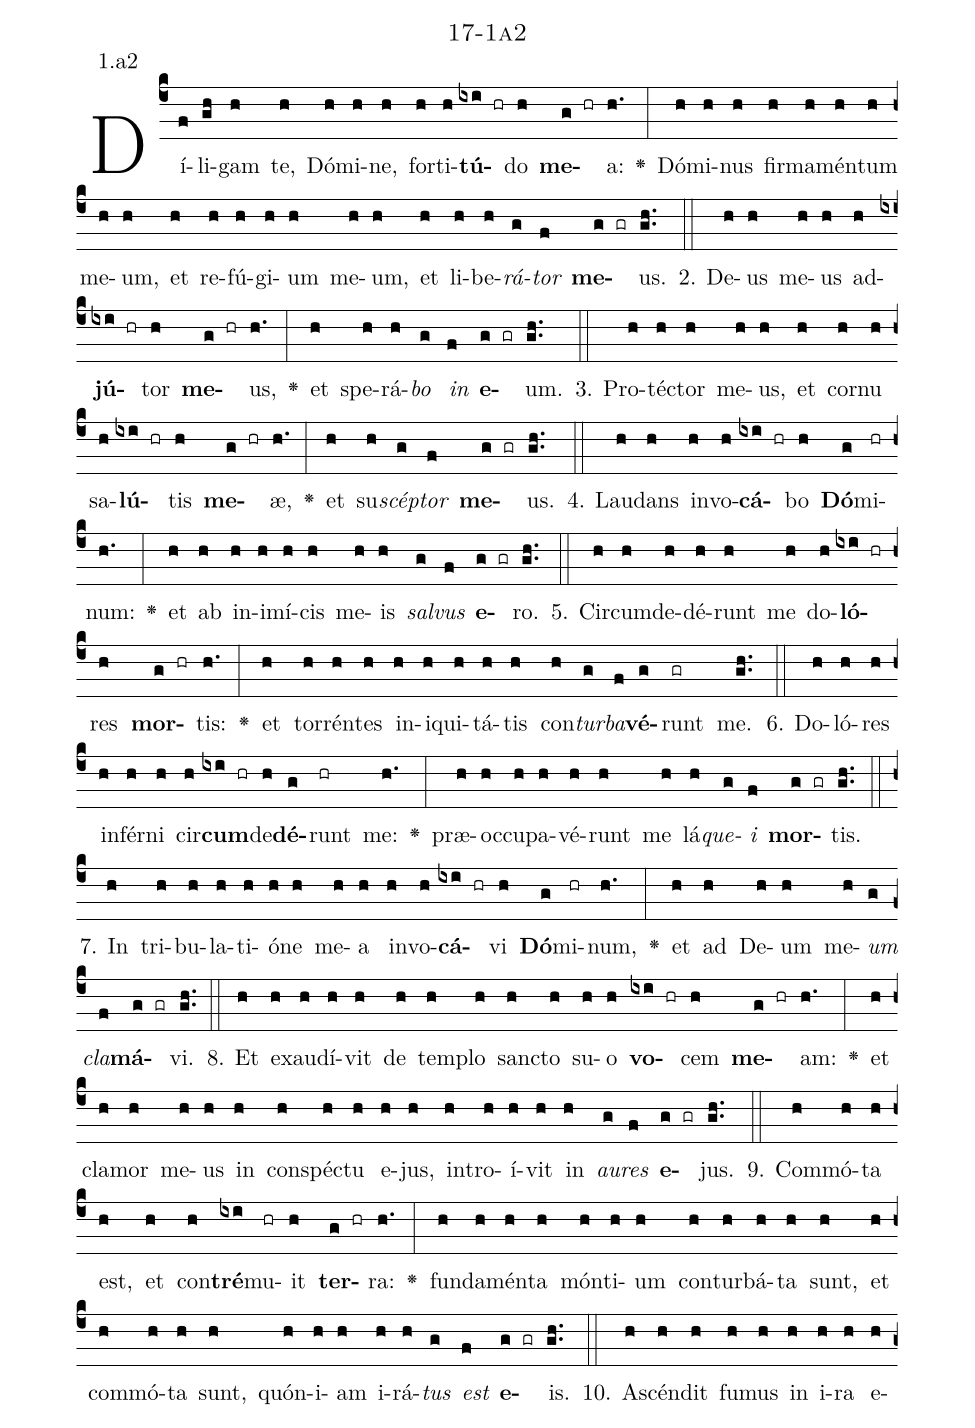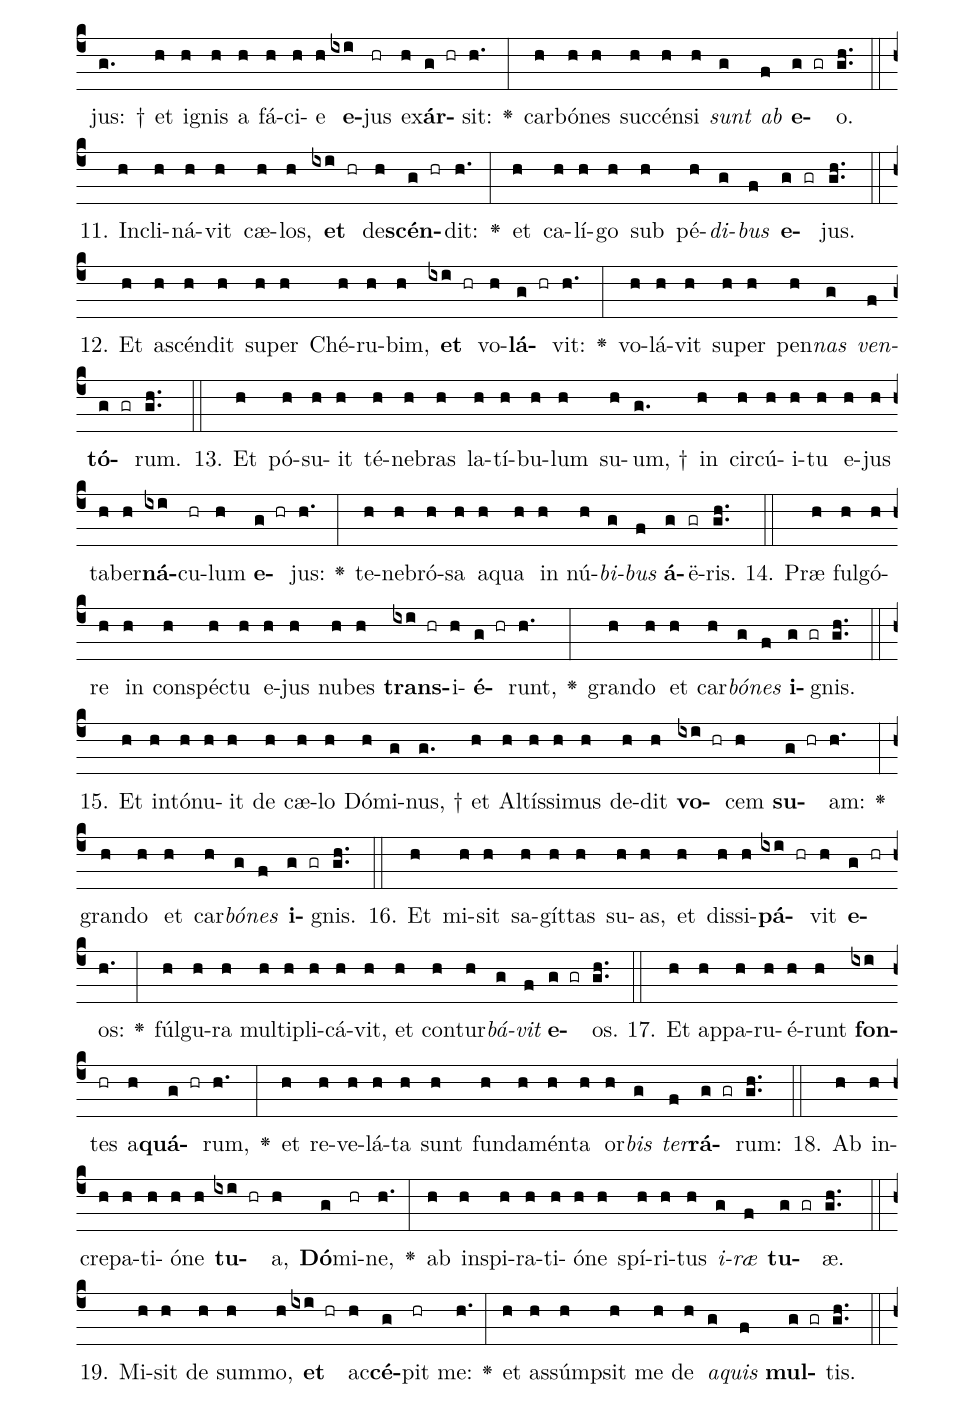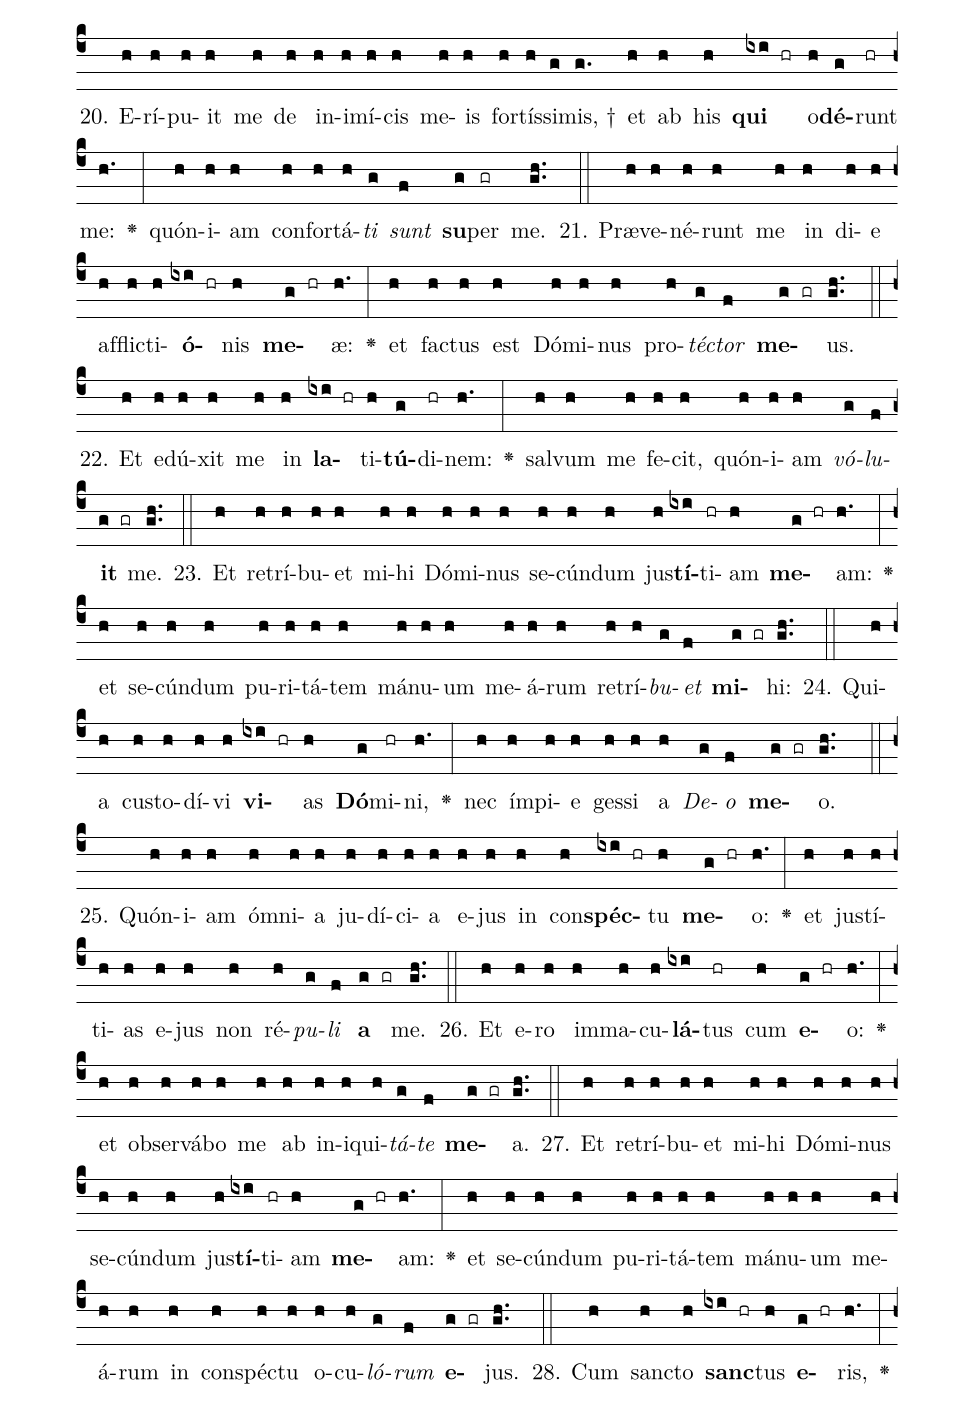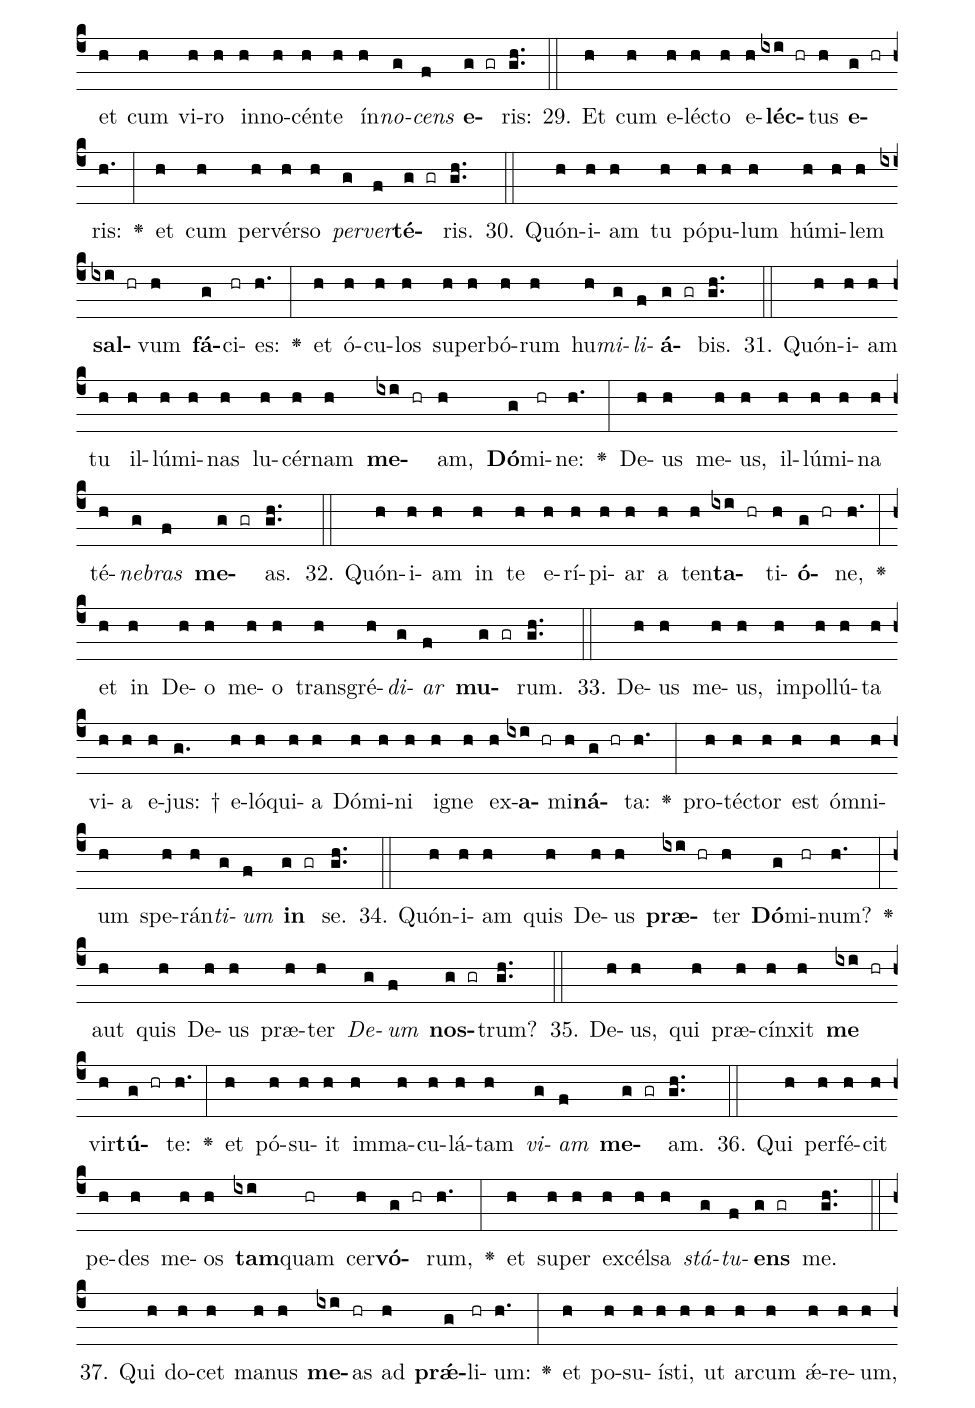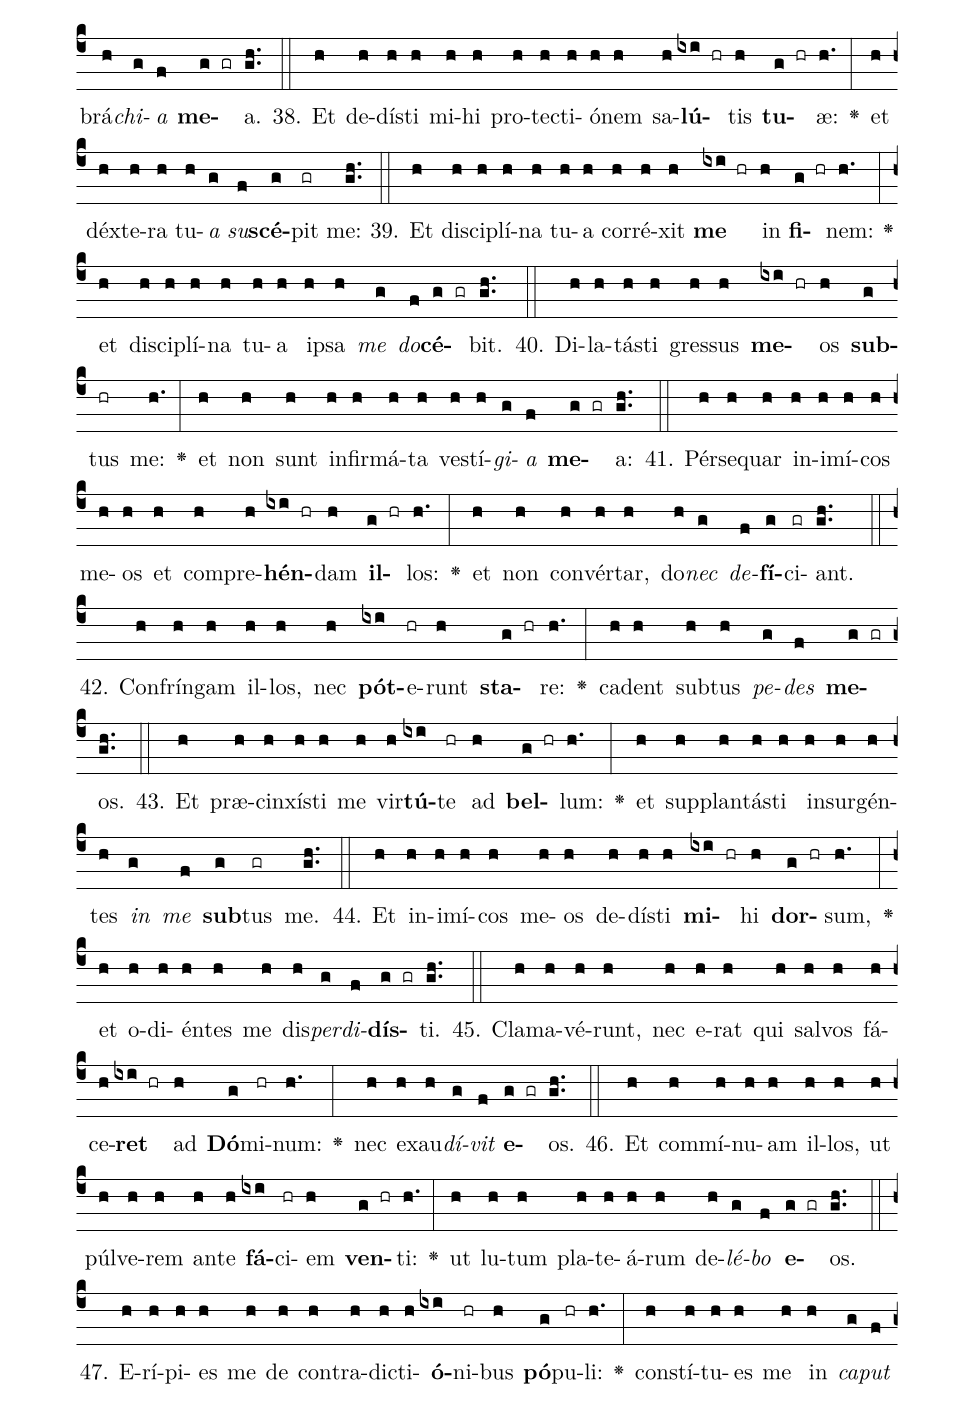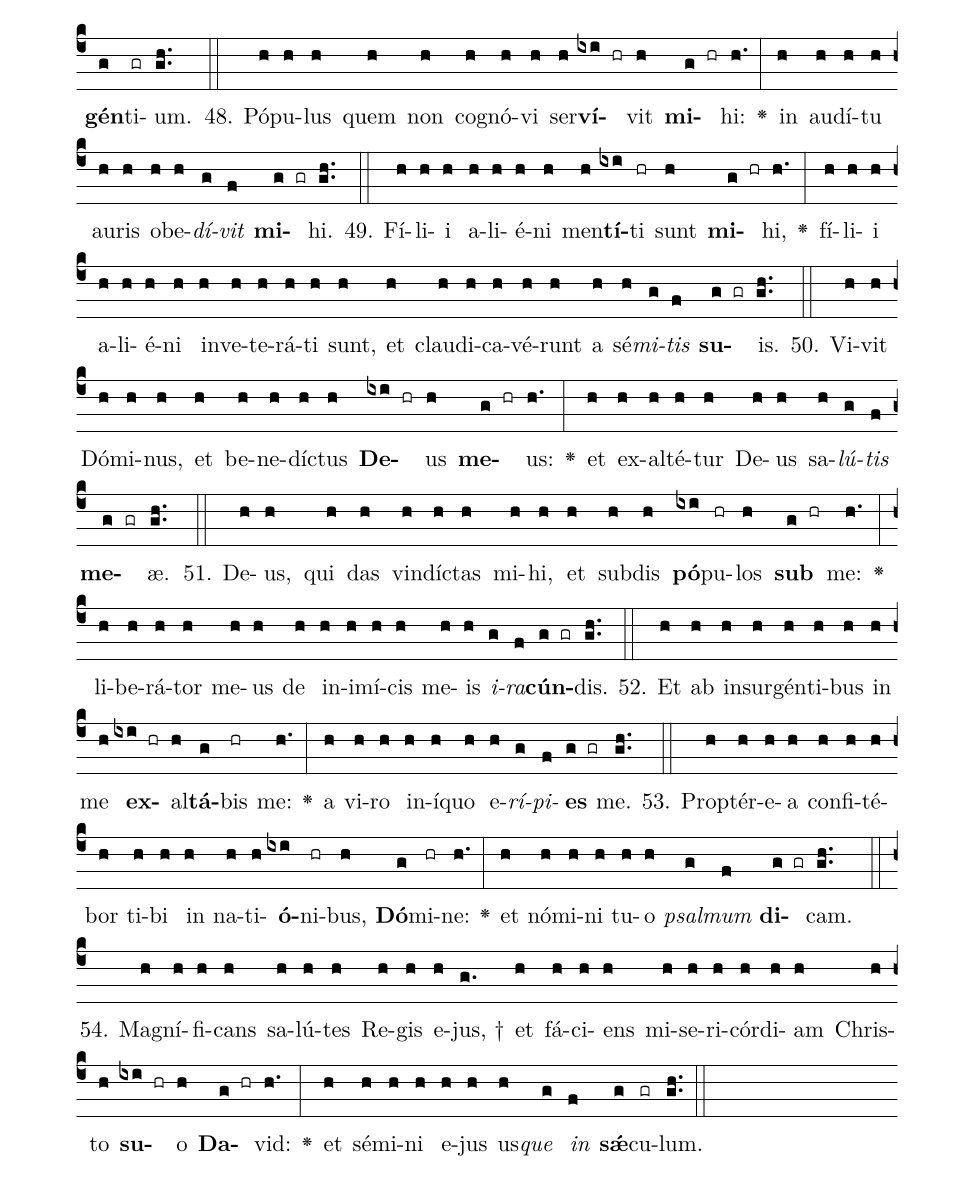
name: 17-1a2;
annotation: 1.a2;
%%
(c4)Dí(f)li(gh)gam(h) te,(h) Dó(h)mi(h)ne,(h) for(h)ti(h)<b>tú</b>(ixi hr)do(h) <b>me</b>(g hr)a:(h.) <v>\greheightstar</v>(:) Dó(h)mi(h)nus(h) fir(h)ma(h)mén(h)tum(h) me(h)um,(h) et(h) re(h)fú(h)gi(h)um(h) me(h)um,(h) et(h) li(h)be(h)<i>rá</i>(g)<i>tor</i>(f) <b>me</b>(g gr)us.(gh..) (::)
2. De(h)us(h) me(h)us(h) ad(h)<b>jú</b>(ixi hr)tor(h) <b>me</b>(g hr)us,(h.) <v>\greheightstar</v>(:) et(h) spe(h)rá(h)<i>bo</i>(g) <i>in</i>(f) <b>e</b>(g gr)um.(gh..) (::)
3. Pro(h)téc(h)tor(h) me(h)us,(h) et(h) cor(h)nu(h) sa(h)<b>lú</b>(ixi hr)tis(h) <b>me</b>(g hr)æ,(h.) <v>\greheightstar</v>(:) et(h) su(h)<i>scép</i>(g)<i>tor</i>(f) <b>me</b>(g gr)us.(gh..) (::)
4. Lau(h)dans(h) in(h)vo(h)<b>cá</b>(ixi hr)bo(h) <b>Dó</b>(g)mi(hr)num:(h.) <v>\greheightstar</v>(:) et(h) ab(h) in(h)i(h)mí(h)cis(h) me(h)is(h) <i>sal</i>(g)<i>vus</i>(f) <b>e</b>(g gr)ro.(gh..) (::)
5. Cir(h)cum(h)de(h)dé(h)runt(h) me(h) do(h)<b>ló</b>(ixi hr)res(h) <b>mor</b>(g hr)tis:(h.) <v>\greheightstar</v>(:) et(h) tor(h)rén(h)tes(h) in(h)i(h)qui(h)tá(h)tis(h) con(h)<i>tur</i>(g)<i>ba</i>(f)<b>vé</b>(g)runt(gr) me.(gh..) (::)
6. Do(h)ló(h)res(h) in(h)fér(h)ni(h) cir(h)<b>cum</b>(ixi hr)de(h)<b>dé</b>(g)runt(hr) me:(h.) <v>\greheightstar</v>(:) præ(h)oc(h)cu(h)pa(h)vé(h)runt(h) me(h) lá(h)<i>que</i>(g)<i>i</i>(f) <b>mor</b>(g gr)tis.(gh..) (::)
7. In(h) tri(h)bu(h)la(h)ti(h)ó(h)ne(h) me(h)a(h) in(h)vo(h)<b>cá</b>(ixi hr)vi(h) <b>Dó</b>(g)mi(hr)num,(h.) <v>\greheightstar</v>(:) et(h) ad(h) De(h)um(h) me(h)<i>um</i>(g) <i>cla</i>(f)<b>má</b>(g gr)vi.(gh..) (::)
8. Et(h) ex(h)au(h)dí(h)vit(h) de(h) tem(h)plo(h) sanc(h)to(h) su(h)o(h) <b>vo</b>(ixi hr)cem(h) <b>me</b>(g hr)am:(h.) <v>\greheightstar</v>(:) et(h) cla(h)mor(h) me(h)us(h) in(h) con(h)spéc(h)tu(h) e(h)jus,(h) in(h)tro(h)í(h)vit(h) in(h) <i>au</i>(g)<i>res</i>(f) <b>e</b>(g gr)jus.(gh..) (::)
9. Com(h)mó(h)ta(h) est,(h) et(h) con(h)<b>tré</b>(ixi)mu(hr)it(h) <b>ter</b>(g hr)ra:(h.) <v>\greheightstar</v>(:) fun(h)da(h)mén(h)ta(h) món(h)ti(h)um(h) con(h)tur(h)bá(h)ta(h) sunt,(h) et(h) com(h)mó(h)ta(h) sunt,(h) quón(h)i(h)am(h) i(h)rá(h)<i>tus</i>(g) <i>est</i>(f) <b>e</b>(g gr)is.(gh..) (::)
10. A(h)scén(h)dit(h) fu(h)mus(h) in(h) i(h)ra(h) e(h)jus: †(g.) et(h) i(h)gnis(h) a(h) fá(h)ci(h)e(h) <b>e</b>(ixi)jus(hr) ex(h)<b>ár</b>(g hr)sit:(h.) <v>\greheightstar</v>(:) car(h)bó(h)nes(h) suc(h)cén(h)si(h) <i>sunt</i>(g) <i>ab</i>(f) <b>e</b>(g gr)o.(gh..) (::)
11. In(h)cli(h)ná(h)vit(h) cæ(h)los,(h) <b>et</b>(ixi hr) de(h)<b>scén</b>(g hr)dit:(h.) <v>\greheightstar</v>(:) et(h) ca(h)lí(h)go(h) sub(h) pé(h)<i>di</i>(g)<i>bus</i>(f) <b>e</b>(g gr)jus.(gh..) (::)
12. Et(h) a(h)scén(h)dit(h) su(h)per(h) Ché(h)ru(h)bim,(h) <b>et</b>(ixi hr) vo(h)<b>lá</b>(g hr)vit:(h.) <v>\greheightstar</v>(:) vo(h)lá(h)vit(h) su(h)per(h) pen(h)<i>nas</i>(g) <i>ven</i>(f)<b>tó</b>(g gr)rum.(gh..) (::)
13. Et(h) pó(h)su(h)it(h) té(h)ne(h)bras(h) la(h)tí(h)bu(h)lum(h) su(h)um, †(g.) in(h) cir(h)cú(h)i(h)tu(h) e(h)jus(h) ta(h)ber(h)<b>ná</b>(ixi)cu(hr)lum(h) <b>e</b>(g hr)jus:(h.) <v>\greheightstar</v>(:) te(h)ne(h)bró(h)sa(h) a(h)qua(h) in(h) nú(h)<i>bi</i>(g)<i>bus</i>(f) <b>á</b>(g)ë(gr)ris.(gh..) (::)
14. Præ(h) ful(h)gó(h)re(h) in(h) con(h)spéc(h)tu(h) e(h)jus(h) nu(h)bes(h) <b>trans</b>(ixi hr)i(h)<b>é</b>(g hr)runt,(h.) <v>\greheightstar</v>(:) gran(h)do(h) et(h) car(h)<i>bó</i>(g)<i>nes</i>(f) <b>i</b>(g gr)gnis.(gh..) (::)
15. Et(h) in(h)tó(h)nu(h)it(h) de(h) cæ(h)lo(h) Dó(h)mi(g)nus, †(g.) et(h) Al(h)tís(h)si(h)mus(h) de(h)dit(h) <b>vo</b>(ixi hr)cem(h) <b>su</b>(g hr)am:(h.) <v>\greheightstar</v>(:) gran(h)do(h) et(h) car(h)<i>bó</i>(g)<i>nes</i>(f) <b>i</b>(g gr)gnis.(gh..) (::)
16. Et(h) mi(h)sit(h) sa(h)gít(h)tas(h) su(h)as,(h) et(h) dis(h)si(h)<b>pá</b>(ixi hr)vit(h) <b>e</b>(g hr)os:(h.) <v>\greheightstar</v>(:) fúl(h)gu(h)ra(h) mul(h)ti(h)pli(h)cá(h)vit,(h) et(h) con(h)tur(h)<i>bá</i>(g)<i>vit</i>(f) <b>e</b>(g gr)os.(gh..) (::)
17. Et(h) ap(h)pa(h)ru(h)é(h)runt(h) <b>fon</b>(ixi)tes(hr) a(h)<b>quá</b>(g hr)rum,(h.) <v>\greheightstar</v>(:) et(h) re(h)ve(h)lá(h)ta(h) sunt(h) fun(h)da(h)mén(h)ta(h) or(h)<i>bis</i>(g) <i>ter</i>(f)<b>rá</b>(g gr)rum:(gh..) (::)
18. Ab(h) in(h)cre(h)pa(h)ti(h)ó(h)ne(h) <b>tu</b>(ixi hr)a,(h) <b>Dó</b>(g)mi(hr)ne,(h.) <v>\greheightstar</v>(:) ab(h) in(h)spi(h)ra(h)ti(h)ó(h)ne(h) spí(h)ri(h)tus(h) <i>i</i>(g)<i>ræ</i>(f) <b>tu</b>(g gr)æ.(gh..) (::)
19. Mi(h)sit(h) de(h) sum(h)mo,(h) <b>et</b>(ixi hr) ac(h)<b>cé</b>(g)pit(hr) me:(h.) <v>\greheightstar</v>(:) et(h) as(h)súmp(h)sit(h) me(h) de(h) <i>a</i>(g)<i>quis</i>(f) <b>mul</b>(g gr)tis.(gh..) (::)
20. E(h)rí(h)pu(h)it(h) me(h) de(h) in(h)i(h)mí(h)cis(h) me(h)is(h) for(h)tís(h)si(g)mis, †(g.) et(h) ab(h) his(h) <b>qui</b>(ixi hr) o(h)<b>dé</b>(g)runt(hr) me:(h.) <v>\greheightstar</v>(:) quón(h)i(h)am(h) con(h)for(h)tá(h)<i>ti</i>(g) <i>sunt</i>(f) <b>su</b>(g)per(gr) me.(gh..) (::)
21. Præ(h)ve(h)né(h)runt(h) me(h) in(h) di(h)e(h) af(h)flic(h)ti(h)<b>ó</b>(ixi hr)nis(h) <b>me</b>(g hr)æ:(h.) <v>\greheightstar</v>(:) et(h) fac(h)tus(h) est(h) Dó(h)mi(h)nus(h) pro(h)<i>téc</i>(g)<i>tor</i>(f) <b>me</b>(g gr)us.(gh..) (::)
22. Et(h) e(h)dú(h)xit(h) me(h) in(h) <b>la</b>(ixi hr)ti(h)<b>tú</b>(g)di(hr)nem:(h.) <v>\greheightstar</v>(:) sal(h)vum(h) me(h) fe(h)cit,(h) quón(h)i(h)am(h) <i>vó</i>(g)<i>lu</i>(f)<b>it</b>(g gr) me.(gh..) (::)
23. Et(h) re(h)trí(h)bu(h)et(h) mi(h)hi(h) Dó(h)mi(h)nus(h) se(h)cún(h)dum(h) jus(h)<b>tí</b>(ixi)ti(hr)am(h) <b>me</b>(g hr)am:(h.) <v>\greheightstar</v>(:) et(h) se(h)cún(h)dum(h) pu(h)ri(h)tá(h)tem(h) má(h)nu(h)um(h) me(h)á(h)rum(h) re(h)trí(h)<i>bu</i>(g)<i>et</i>(f) <b>mi</b>(g gr)hi:(gh..) (::)
24. Qui(h)a(h) cus(h)to(h)dí(h)vi(h) <b>vi</b>(ixi hr)as(h) <b>Dó</b>(g)mi(hr)ni,(h.) <v>\greheightstar</v>(:) nec(h) ím(h)pi(h)e(h) ges(h)si(h) a(h) <i>De</i>(g)<i>o</i>(f) <b>me</b>(g gr)o.(gh..) (::)
25. Quón(h)i(h)am(h) óm(h)ni(h)a(h) ju(h)dí(h)ci(h)a(h) e(h)jus(h) in(h) con(h)<b>spéc</b>(ixi hr)tu(h) <b>me</b>(g hr)o:(h.) <v>\greheightstar</v>(:) et(h) jus(h)tí(h)ti(h)as(h) e(h)jus(h) non(h) ré(h)<i>pu</i>(g)<i>li</i>(f) <b>a</b>(g gr) me.(gh..) (::)
26. Et(h) e(h)ro(h) im(h)ma(h)cu(h)<b>lá</b>(ixi)tus(hr) cum(h) <b>e</b>(g hr)o:(h.) <v>\greheightstar</v>(:) et(h) ob(h)ser(h)vá(h)bo(h) me(h) ab(h) in(h)i(h)qui(h)<i>tá</i>(g)<i>te</i>(f) <b>me</b>(g gr)a.(gh..) (::)
27. Et(h) re(h)trí(h)bu(h)et(h) mi(h)hi(h) Dó(h)mi(h)nus(h) se(h)cún(h)dum(h) jus(h)<b>tí</b>(ixi)ti(hr)am(h) <b>me</b>(g hr)am:(h.) <v>\greheightstar</v>(:) et(h) se(h)cún(h)dum(h) pu(h)ri(h)tá(h)tem(h) má(h)nu(h)um(h) me(h)á(h)rum(h) in(h) con(h)spéc(h)tu(h) o(h)cu(h)<i>ló</i>(g)<i>rum</i>(f) <b>e</b>(g gr)jus.(gh..) (::)
28. Cum(h) sanc(h)to(h) <b>sanc</b>(ixi hr)tus(h) <b>e</b>(g hr)ris,(h.) <v>\greheightstar</v>(:) et(h) cum(h) vi(h)ro(h) in(h)no(h)cén(h)te(h) ín(h)<i>no</i>(g)<i>cens</i>(f) <b>e</b>(g gr)ris:(gh..) (::)
29. Et(h) cum(h) e(h)léc(h)to(h) e(h)<b>léc</b>(ixi hr)tus(h) <b>e</b>(g hr)ris:(h.) <v>\greheightstar</v>(:) et(h) cum(h) per(h)vér(h)so(h) <i>per</i>(g)<i>ver</i>(f)<b>té</b>(g gr)ris.(gh..) (::)
30. Quón(h)i(h)am(h) tu(h) pó(h)pu(h)lum(h) hú(h)mi(h)lem(h) <b>sal</b>(ixi hr)vum(h) <b>fá</b>(g)ci(hr)es:(h.) <v>\greheightstar</v>(:) et(h) ó(h)cu(h)los(h) su(h)per(h)bó(h)rum(h) hu(h)<i>mi</i>(g)<i>li</i>(f)<b>á</b>(g gr)bis.(gh..) (::)
31. Quón(h)i(h)am(h) tu(h) il(h)lú(h)mi(h)nas(h) lu(h)cér(h)nam(h) <b>me</b>(ixi hr)am,(h) <b>Dó</b>(g)mi(hr)ne:(h.) <v>\greheightstar</v>(:) De(h)us(h) me(h)us,(h) il(h)lú(h)mi(h)na(h) té(h)<i>ne</i>(g)<i>bras</i>(f) <b>me</b>(g gr)as.(gh..) (::)
32. Quón(h)i(h)am(h) in(h) te(h) e(h)rí(h)pi(h)ar(h) a(h) ten(h)<b>ta</b>(ixi hr)ti(h)<b>ó</b>(g hr)ne,(h.) <v>\greheightstar</v>(:) et(h) in(h) De(h)o(h) me(h)o(h) trans(h)gré(h)<i>di</i>(g)<i>ar</i>(f) <b>mu</b>(g gr)rum.(gh..) (::)
33. De(h)us(h) me(h)us,(h) im(h)pol(h)lú(h)ta(h) vi(h)a(h) e(h)jus: †(g.) e(h)ló(h)qui(h)a(h) Dó(h)mi(h)ni(h) i(h)gne(h) ex(h)<b>a</b>(ixi hr)mi(h)<b>ná</b>(g hr)ta:(h.) <v>\greheightstar</v>(:) pro(h)téc(h)tor(h) est(h) óm(h)ni(h)um(h) spe(h)rán(h)<i>ti</i>(g)<i>um</i>(f) <b>in</b>(g gr) se.(gh..) (::)
34. Quón(h)i(h)am(h) quis(h) De(h)us(h) <b>præ</b>(ixi hr)ter(h) <b>Dó</b>(g)mi(hr)num?(h.) <v>\greheightstar</v>(:) aut(h) quis(h) De(h)us(h) præ(h)ter(h) <i>De</i>(g)<i>um</i>(f) <b>nos</b>(g gr)trum?(gh..) (::)
35. De(h)us,(h) qui(h) præ(h)cín(h)xit(h) <b>me</b>(ixi hr) vir(h)<b>tú</b>(g hr)te:(h.) <v>\greheightstar</v>(:) et(h) pó(h)su(h)it(h) im(h)ma(h)cu(h)lá(h)tam(h) <i>vi</i>(g)<i>am</i>(f) <b>me</b>(g gr)am.(gh..) (::)
36. Qui(h) per(h)fé(h)cit(h) pe(h)des(h) me(h)os(h) <b>tam</b>(ixi)quam(hr) cer(h)<b>vó</b>(g hr)rum,(h.) <v>\greheightstar</v>(:) et(h) su(h)per(h) ex(h)cél(h)sa(h) <i>stá</i>(g)<i>tu</i>(f)<b>ens</b>(g gr) me.(gh..) (::)
37. Qui(h) do(h)cet(h) ma(h)nus(h) <b>me</b>(ixi)as(hr) ad(h) <b>prǽ</b>(g)li(hr)um:(h.) <v>\greheightstar</v>(:) et(h) po(h)su(h)ís(h)ti,(h) ut(h) ar(h)cum(h) ǽ(h)re(h)um,(h) brá(h)<i>chi</i>(g)<i>a</i>(f) <b>me</b>(g gr)a.(gh..) (::)
38. Et(h) de(h)dís(h)ti(h) mi(h)hi(h) pro(h)tec(h)ti(h)ó(h)nem(h) sa(h)<b>lú</b>(ixi hr)tis(h) <b>tu</b>(g hr)æ:(h.) <v>\greheightstar</v>(:) et(h) déx(h)te(h)ra(h) tu(h)<i>a</i>(g) <i>su</i>(f)<b>scé</b>(g)pit(gr) me:(gh..) (::)
39. Et(h) di(h)sci(h)plí(h)na(h) tu(h)a(h) cor(h)ré(h)xit(h) <b>me</b>(ixi hr) in(h) <b>fi</b>(g hr)nem:(h.) <v>\greheightstar</v>(:) et(h) di(h)sci(h)plí(h)na(h) tu(h)a(h) ip(h)sa(h) <i>me</i>(g) <i>do</i>(f)<b>cé</b>(g gr)bit.(gh..) (::)
40. Di(h)la(h)tás(h)ti(h) gres(h)sus(h) <b>me</b>(ixi hr)os(h) <b>sub</b>(g)tus(hr) me:(h.) <v>\greheightstar</v>(:) et(h) non(h) sunt(h) in(h)fir(h)má(h)ta(h) ves(h)tí(h)<i>gi</i>(g)<i>a</i>(f) <b>me</b>(g gr)a:(gh..) (::)
41. Pér(h)se(h)quar(h) in(h)i(h)mí(h)cos(h) me(h)os(h) et(h) com(h)pre(h)<b>hén</b>(ixi hr)dam(h) <b>il</b>(g hr)los:(h.) <v>\greheightstar</v>(:) et(h) non(h) con(h)vér(h)tar,(h) do(h)<i>nec</i>(g) <i>de</i>(f)<b>fí</b>(g)ci(gr)ant.(gh..) (::)
42. Con(h)frín(h)gam(h) il(h)los,(h) nec(h) <b>pót</b>(ixi)e(hr)runt(h) <b>sta</b>(g hr)re:(h.) <v>\greheightstar</v>(:) ca(h)dent(h) sub(h)tus(h) <i>pe</i>(g)<i>des</i>(f) <b>me</b>(g gr)os.(gh..) (::)
43. Et(h) præ(h)cin(h)xís(h)ti(h) me(h) vir(h)<b>tú</b>(ixi)te(hr) ad(h) <b>bel</b>(g hr)lum:(h.) <v>\greheightstar</v>(:) et(h) sup(h)plan(h)tás(h)ti(h) in(h)sur(h)gén(h)tes(h) <i>in</i>(g) <i>me</i>(f) <b>sub</b>(g)tus(gr) me.(gh..) (::)
44. Et(h) in(h)i(h)mí(h)cos(h) me(h)os(h) de(h)dís(h)ti(h) <b>mi</b>(ixi hr)hi(h) <b>dor</b>(g hr)sum,(h.) <v>\greheightstar</v>(:) et(h) o(h)di(h)én(h)tes(h) me(h) dis(h)<i>per</i>(g)<i>di</i>(f)<b>dís</b>(g gr)ti.(gh..) (::)
45. Cla(h)ma(h)vé(h)runt,(h) nec(h) e(h)rat(h) qui(h) sal(h)vos(h) fá(h)ce(h)<b>ret</b>(ixi hr) ad(h) <b>Dó</b>(g)mi(hr)num:(h.) <v>\greheightstar</v>(:) nec(h) ex(h)au(h)<i>dí</i>(g)<i>vit</i>(f) <b>e</b>(g gr)os.(gh..) (::)
46. Et(h) com(h)mí(h)nu(h)am(h) il(h)los,(h) ut(h) púl(h)ve(h)rem(h) an(h)te(h) <b>fá</b>(ixi)ci(hr)em(h) <b>ven</b>(g hr)ti:(h.) <v>\greheightstar</v>(:) ut(h) lu(h)tum(h) pla(h)te(h)á(h)rum(h) de(h)<i>lé</i>(g)<i>bo</i>(f) <b>e</b>(g gr)os.(gh..) (::)
47. E(h)rí(h)pi(h)es(h) me(h) de(h) con(h)tra(h)dic(h)ti(h)<b>ó</b>(ixi)ni(hr)bus(h) <b>pó</b>(g)pu(hr)li:(h.) <v>\greheightstar</v>(:) con(h)stí(h)tu(h)es(h) me(h) in(h) <i>ca</i>(g)<i>put</i>(f) <b>gén</b>(g)ti(gr)um.(gh..) (::)
48. Pó(h)pu(h)lus(h) quem(h) non(h) co(h)gnó(h)vi(h) ser(h)<b>ví</b>(ixi hr)vit(h) <b>mi</b>(g hr)hi:(h.) <v>\greheightstar</v>(:) in(h) au(h)dí(h)tu(h) au(h)ris(h) ob(h)e(h)<i>dí</i>(g)<i>vit</i>(f) <b>mi</b>(g gr)hi.(gh..) (::)
49. Fí(h)li(h)i(h) a(h)li(h)é(h)ni(h) men(h)<b>tí</b>(ixi)ti(hr) sunt(h) <b>mi</b>(g hr)hi,(h.) <v>\greheightstar</v>(:) fí(h)li(h)i(h) a(h)li(h)é(h)ni(h) in(h)ve(h)te(h)rá(h)ti(h) sunt,(h) et(h) clau(h)di(h)ca(h)vé(h)runt(h) a(h) sé(h)<i>mi</i>(g)<i>tis</i>(f) <b>su</b>(g gr)is.(gh..) (::)
50. Vi(h)vit(h) Dó(h)mi(h)nus,(h) et(h) be(h)ne(h)díc(h)tus(h) <b>De</b>(ixi hr)us(h) <b>me</b>(g hr)us:(h.) <v>\greheightstar</v>(:) et(h) ex(h)al(h)té(h)tur(h) De(h)us(h) sa(h)<i>lú</i>(g)<i>tis</i>(f) <b>me</b>(g gr)æ.(gh..) (::)
51. De(h)us,(h) qui(h) das(h) vin(h)díc(h)tas(h) mi(h)hi,(h) et(h) sub(h)dis(h) <b>pó</b>(ixi)pu(hr)los(h) <b>sub</b>(g hr) me:(h.) <v>\greheightstar</v>(:) li(h)be(h)rá(h)tor(h) me(h)us(h) de(h) in(h)i(h)mí(h)cis(h) me(h)is(h) <i>i</i>(g)<i>ra</i>(f)<b>cún</b>(g gr)dis.(gh..) (::)
52. Et(h) ab(h) in(h)sur(h)gén(h)ti(h)bus(h) in(h) me(h) <b>ex</b>(ixi hr)al(h)<b>tá</b>(g)bis(hr) me:(h.) <v>\greheightstar</v>(:) a(h) vi(h)ro(h) in(h)í(h)quo(h) e(h)<i>rí</i>(g)<i>pi</i>(f)<b>es</b>(g gr) me.(gh..) (::)
53. Prop(h)tér(h)e(h)a(h) con(h)fi(h)té(h)bor(h) ti(h)bi(h) in(h) na(h)ti(h)<b>ó</b>(ixi)ni(hr)bus,(h) <b>Dó</b>(g)mi(hr)ne:(h.) <v>\greheightstar</v>(:) et(h) nó(h)mi(h)ni(h) tu(h)o(h) <i>psal</i>(g)<i>mum</i>(f) <b>di</b>(g gr)cam.(gh..) (::)
54. Ma(h)gní(h)fi(h)cans(h) sa(h)lú(h)tes(h) Re(h)gis(h) e(h)jus, †(g.) et(h) fá(h)ci(h)ens(h) mi(h)se(h)ri(h)cór(h)di(h)am(h) Chris(h)to(h) <b>su</b>(ixi hr)o(h) <b>Da</b>(g hr)vid:(h.) <v>\greheightstar</v>(:) et(h) sé(h)mi(h)ni(h) e(h)jus(h) us(h)<i>que</i>(g) <i>in</i>(f) <b>sǽ</b>(g)cu(gr)lum.(gh..) (::)
